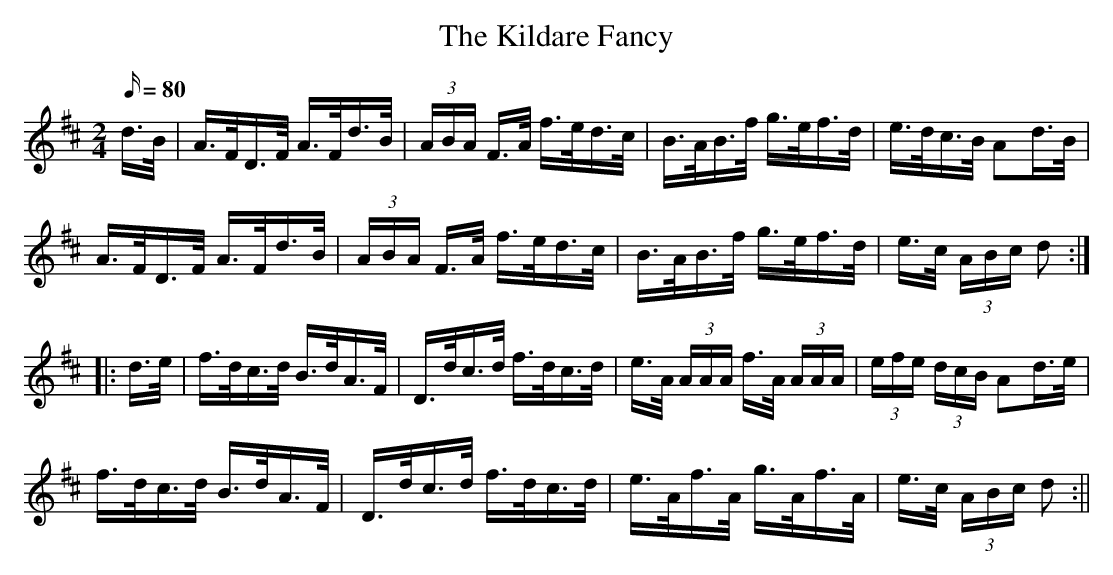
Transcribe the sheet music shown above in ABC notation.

X:1
T: Kildare Fancy, The
M: 2/4
L: 1/16
Q: 80
K: D
d>B | A>FD>F A>Fd>B | (3ABA F>A f>ed>c | B>AB>f g>ef>d | e>dc>B A2d>B |
A>FD>F A>Fd>B | (3ABA F>A f>ed>c | B>AB>f g>ef>d | e>c (3ABc d2 :|
|:d>e| f>dc>d B>dA>F | D>dc>d f>dc>d | e>A (3AAA f>A (3AAA | (3efe (3dcB A2d>e |
f>dc>d B>dA>F | D>dc>d f>dc>d | e>Af>A g>Af>A |  e>c (3ABc d2 :||
